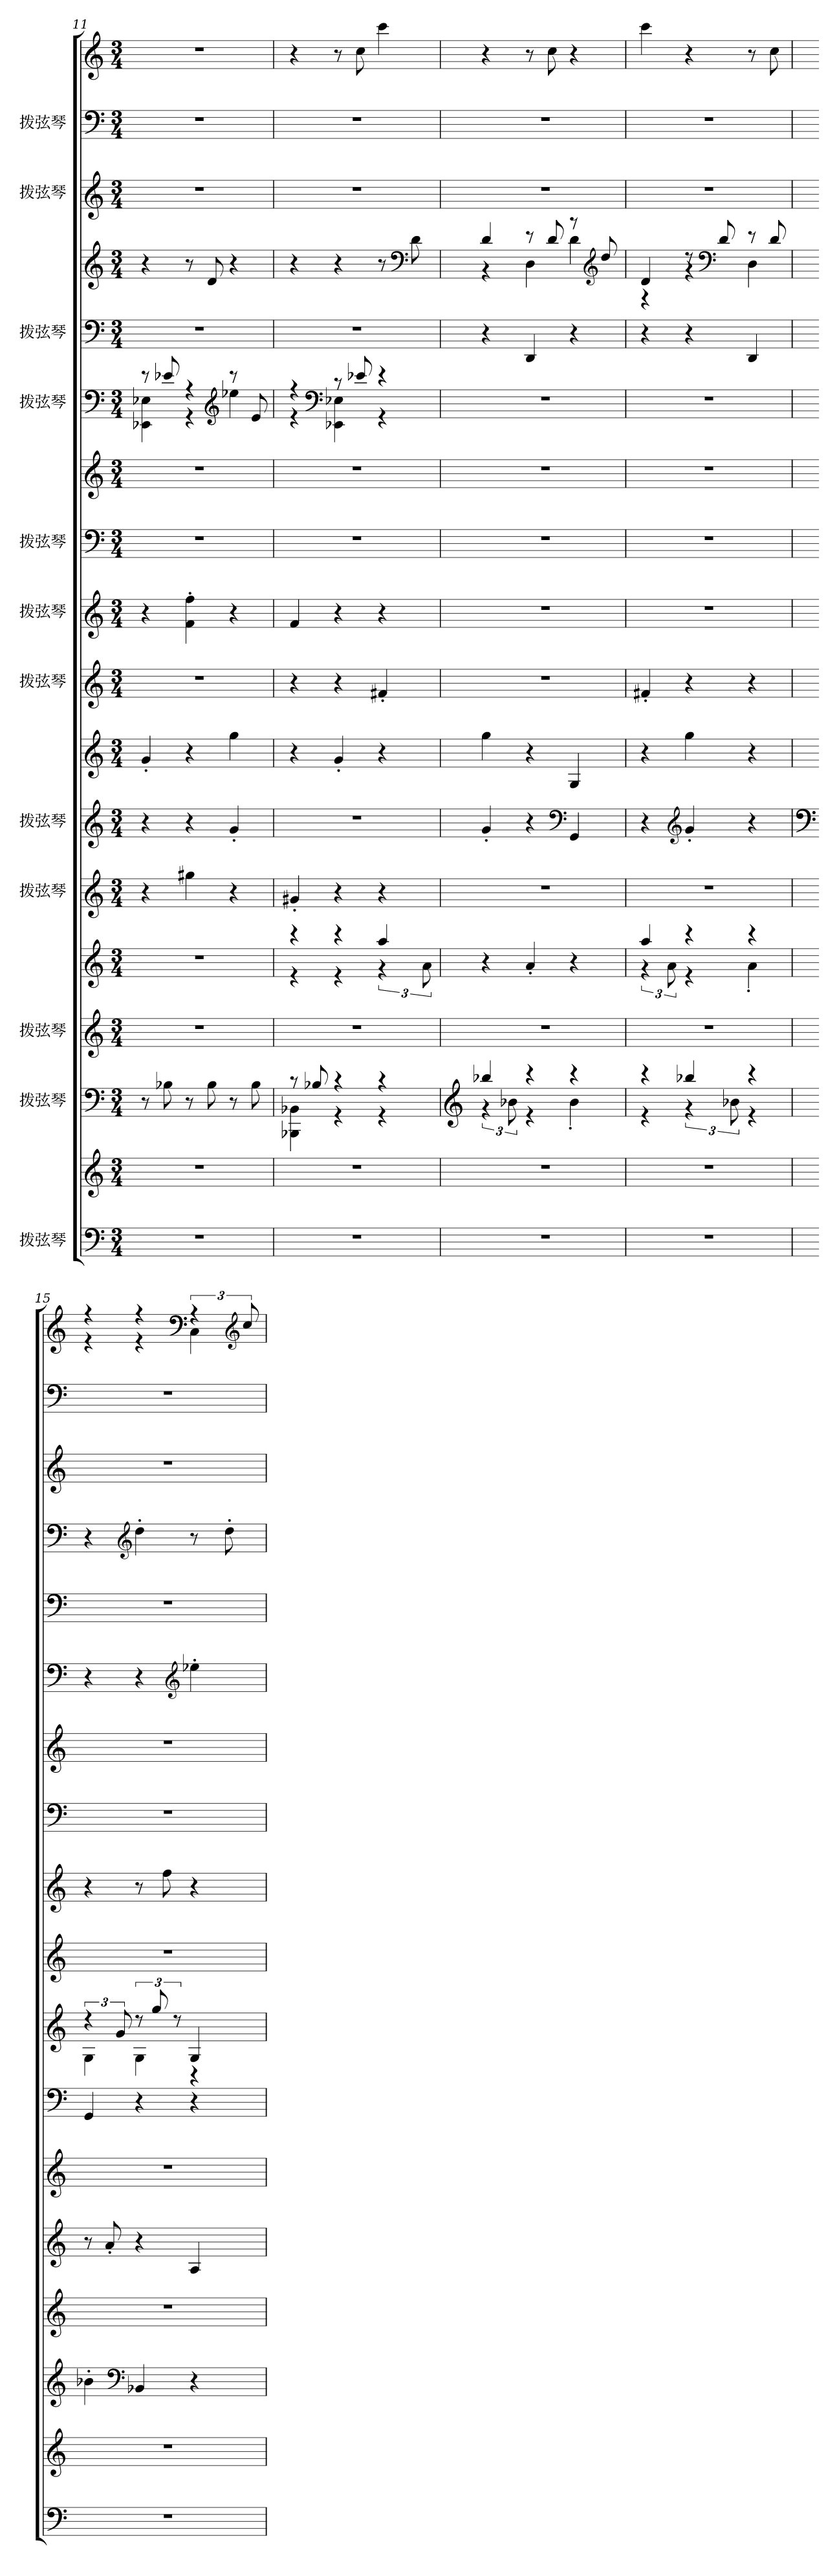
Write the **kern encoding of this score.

**kern	**kern	**kern	**kern	**kern	**kern	**kern	**kern	**kern	**kern	**kern	**kern	**kern	**kern	**kern	**kern	**kern	**kern
*part12	*part12	*part11	*part10	*part10	*part9	*part8	*part8	*part7	*part6	*part5	*part5	*part4	*part3	*part3	*part2	*part1	*part1
*staff18	*staff17	*staff16	*staff15	*staff14	*staff13	*staff12	*staff11	*staff10	*staff9	*staff8	*staff7	*staff6	*staff5	*staff4	*staff3	*staff2	*staff1
*I"拨弦琴	*	*I"拨弦琴	*I"拨弦琴	*	*I"拨弦琴	*I"拨弦琴	*	*I"拨弦琴	*I"拨弦琴	*I"拨弦琴	*	*I"拨弦琴	*I"拨弦琴	*	*I"拨弦琴	*I"拨弦琴	*
!!LO:PB:g=z
*clefF4	*clefG2	*clefF4	*clefG2	*clefG2	*clefG2	*clefG2	*clefG2	*clefG2	*clefG2	*clefF4	*clefG2	*clefF4	*clefF4	*clefG2	*clefG2	*clefF4	*clefG2
*k[]	*k[]	*k[]	*k[]	*k[]	*k[]	*k[]	*k[]	*k[]	*k[]	*k[]	*k[]	*k[]	*k[]	*k[]	*k[]	*k[]	*k[]
*M3/4	*M3/4	*M3/4	*M3/4	*M3/4	*M3/4	*M3/4	*M3/4	*M3/4	*M3/4	*M3/4	*M3/4	*M3/4	*M3/4	*M3/4	*M3/4	*M3/4	*M3/4
=11	=11	=11	=11	=11	=11	=11	=11	=11	=11	=11	=11	=11	=11	=11	=11	=11	=11
*	*	*	*	*	*	*	*	*	*	*	*	*^	*	*	*	*	*
2.r	2.r	8r	2.r	2.r	4r	4r	4g'/	2.r	4r	2.r	2.r	8r	4EE-X\ 4E-X\	2.r	4r	2.r	2.r	2.r
.	.	8B-X\	.	.	.	.	.	.	.	.	.	8e-X/	.	.	.	.	.	.
.	.	8r	.	.	4gg#X\	4r	4r	.	4f\' 4ff\'	.	.	4r	4r	.	8r	.	.	.
.	.	8B-\	.	.	.	.	.	.	.	.	.	.	.	.	8d/	.	.	.
*	*	*	*	*	*	*	*	*	*	*	*	*clefG2	*	*	*	*	*	*
.	.	8r	.	.	4r	4g'/	4gg\	.	4r	.	.	8r	4ee-X\	.	4r	.	.	.
.	.	8B-\	.	.	.	.	.	.	.	.	.	8e-/	.	.	.	.	.	.
=12	=12	=12	=12	=12	=12	=12	=12	=12	=12	=12	=12	=12	=12	=12	=12	=12	=12	=12
*	*	*^	*	*^	*	*	*	*	*	*	*	*	*	*	*	*	*	*
2.r	2.r	8r	4BBB-X\ 4BB-X\	2.r	4r	4r	4g#X'/	2.r	4r	4r	4f/	2.r	2.r	4r	4r	2.r	4r	2.r	2.r	4r
.	.	8B-X/	.	.	.	.	.	.	.	.	.	.	.	.	.	.	.	.	.	.
*	*	*	*	*	*	*	*	*	*	*	*	*	*	*clefF4	*	*	*	*	*	*
.	.	4r	4r	.	4r	4r	4r	.	4g'/	4r	4r	.	.	8r	4EE-X\ 4E-X\	.	4r	.	.	8r
.	.	.	.	.	.	.	.	.	.	.	.	.	.	8e-X/	.	.	.	.	.	8cc\
.	.	4r	4r	.	4aa/	6r	4r	.	4r	4f#X'/	4r	.	.	4r	4r	.	8r	.	.	4ccc\
*	*	*	*	*	*	*	*	*	*	*	*	*	*	*	*	*	*clefF4	*	*	*
.	.	.	.	.	.	.	.	.	.	.	.	.	.	.	.	.	8d\	.	.	.
.	.	.	.	.	.	12a\	.	.	.	.	.	.	.	.	.	.	.	.	.	.
*	*	*	*	*	*v	*v	*	*	*	*	*	*	*	*v	*v	*	*	*	*	*
=13	=13	=13	=13	=13	=13	=13	=13	=13	=13	=13	=13	=13	=13	=13	=13	=13	=13	=13
*	*	*clefG2	*	*	*	*	*	*	*	*	*	*	*	*	*	*	*	*
*	*	*	*	*	*	*	*	*	*	*	*	*	*	*	*^	*	*	*
2.r	2.r	4bb-X/	6r	2.r	4r	2.r	4g'/	4gg\	2.r	2.r	2.r	2.r	2.r	4r	4d/	4r	2.r	2.r	4r
.	.	.	12b-X\	.	.	.	.	.	.	.	.	.	.	.	.	.	.	.	.
.	.	4r	4r	.	4a'/	.	4r	4r	.	.	.	.	.	4DD/	8r	4D\	.	.	8r
.	.	.	.	.	.	.	.	.	.	.	.	.	.	.	8d/	.	.	.	8cc\
*	*	*	*	*	*	*	*clefF4	*	*	*	*	*	*	*	*	*	*	*	*
.	.	4r	4b-'\	.	4r	.	4GG/	4G/	.	.	.	.	.	4r	8r	4d\	.	.	4r
*	*	*	*	*	*	*	*	*	*	*	*	*	*	*	*clefG2	*	*	*	*
.	.	.	.	.	.	.	.	.	.	.	.	.	.	.	8dd/	.	.	.	.
!!LO:PB:g=z
=14	=14	=14	=14	=14	=14	=14	=14	=14	=14	=14	=14	=14	=14	=14	=14	=14	=14	=14	=14
*	*	*	*	*	*^	*	*	*	*	*	*	*	*	*	*	*	*	*	*
2.r	2.r	4r	4r	2.r	4aa/	6r	2.r	4r	4r	4f#X'/	2.r	2.r	2.r	2.r	4r	4d/	4r	2.r	2.r	4ccc\
.	.	.	.	.	.	12a\	.	.	.	.	.	.	.	.	.	.	.	.	.	.
*	*	*	*	*	*	*	*	*clefG2	*	*	*	*	*	*	*	*	*	*	*	*
.	.	4bb-X/	6r	.	4r	4r	.	4g'/	4gg\	4r	.	.	.	.	4r	8r	4r	.	.	4r
*	*	*	*	*	*	*	*	*	*	*	*	*	*	*	*	*clefF4	*	*	*	*
.	.	.	.	.	.	.	.	.	.	.	.	.	.	.	.	8d/	.	.	.	.
.	.	.	12b-X\	.	.	.	.	.	.	.	.	.	.	.	.	.	.	.	.	.
.	.	4r	4r	.	4r	4a'\	.	4r	4r	4r	.	.	.	.	4DD/	8r	4D\	.	.	8r
.	.	.	.	.	.	.	.	.	.	.	.	.	.	.	.	8d/	.	.	.	8cc\
*	*	*v	*v	*	*v	*v	*	*	*	*	*	*	*	*	*	*v	*v	*	*	*
=15	=15	=15	=15	=15	=15	=15	=15	=15	=15	=15	=15	=15	=15	=15	=15	=15	=15
*	*	*	*	*	*	*clefF4	*	*	*	*	*	*	*	*	*	*	*
*	*	*	*	*	*	*	*^	*	*	*	*	*	*	*	*	*	*^
2.r	2.r	4b-X'\	2.r	8r	2.r	4GG/	6r	4G\	2.r	4r	2.r	2.r	4r	2.r	4r	2.r	2.r	4r	4r
.	.	.	.	8a'/	.	.	.	.	.	.	.	.	.	.	.	.	.	.	.
.	.	.	.	.	.	.	12g/	.	.	.	.	.	.	.	.	.	.	.	.
*	*	*clefF4	*	*	*	*	*	*	*	*	*	*	*	*	*clefG2	*	*	*	*
.	.	4BB-X/	.	4r	.	4r	12r	4G\	.	8r	.	.	4r	.	4dd'\	.	.	4r	4r
.	.	.	.	.	.	.	12gg/	.	.	.	.	.	.	.	.	.	.	.	.
.	.	.	.	.	.	.	.	.	.	8ff\	.	.	.	.	.	.	.	.	.
.	.	.	.	.	.	.	12r	.	.	.	.	.	.	.	.	.	.	.	.
*	*	*	*	*	*	*	*	*	*	*	*	*	*clefG2	*	*	*	*	*clefF4	*
.	.	4r	.	4A/	.	4r	4G/	4r	.	4r	.	.	4ee-X'\	.	8r	.	.	6r	4C\
.	.	.	.	.	.	.	.	.	.	.	.	.	.	.	8dd'\	.	.	.	.
*	*	*	*	*	*	*	*	*	*	*	*	*	*	*	*	*	*	*clefG2	*
.	.	.	.	.	.	.	.	.	.	.	.	.	.	.	.	.	.	12cc/	.
*	*	*	*	*	*	*	*v	*v	*	*	*	*	*	*	*	*	*	*v	*v
=	=	=	=	=	=	=	=	=	=	=	=	=	=	=	=	=	=
*-	*-	*-	*-	*-	*-	*-	*-	*-	*-	*-	*-	*-	*-	*-	*-	*-	*-
